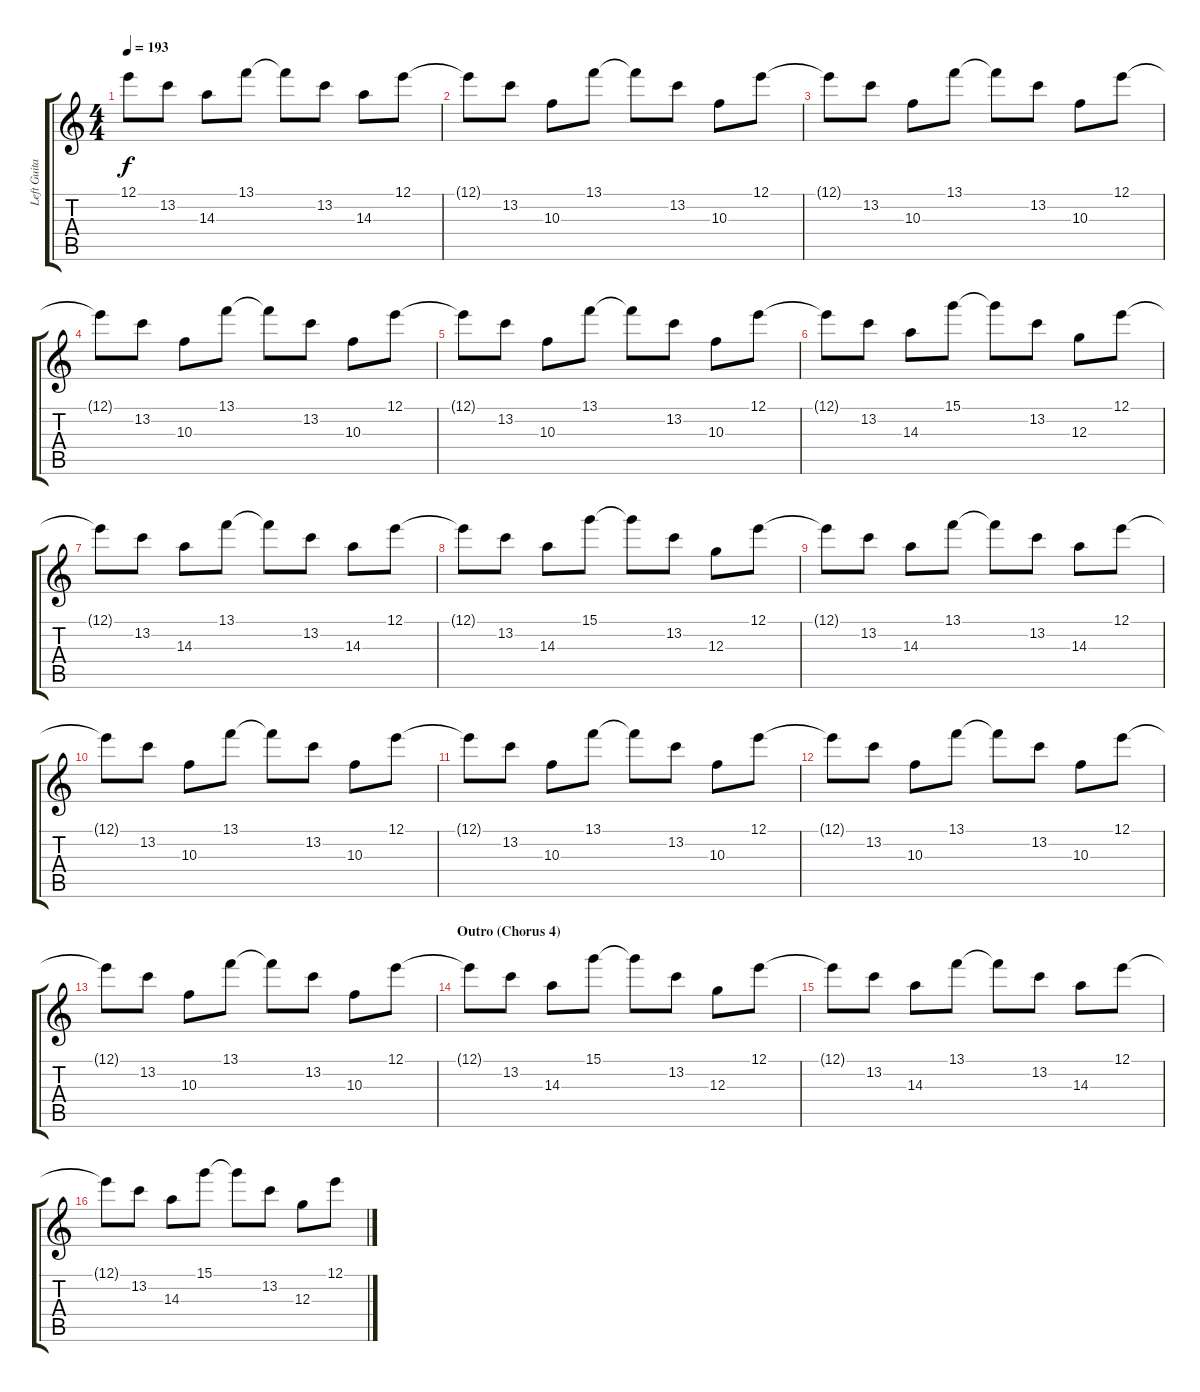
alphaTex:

\track ("Left Guitar" "Left Guita") {instrument distortionguitar}
\staff {score tabs}
\tuning (E4 B3 G3 D3 A2 E2) {hide}
\ts (4 4)
\tempo 193
\clef g2
\ks c
12.1{t}.8{dy f} 13.2.8 14.3.8 13.1.8 13.1{t}.8 13.2.8 14.3.8 12.1.8 |
12.1{t}.8 13.2.8 10.3.8 13.1.8 13.1{t}.8 13.2.8 10.3.8 12.1.8 |
12.1{t}.8 13.2.8 10.3.8 13.1.8 13.1{t}.8 13.2.8 10.3.8 12.1.8 |
12.1{t}.8 13.2.8 10.3.8 13.1.8 13.1{t}.8 13.2.8 10.3.8 12.1.8 |
12.1{t}.8 13.2.8 10.3.8 13.1.8 13.1{t}.8 13.2.8 10.3.8 12.1.8 |
12.1{t}.8 13.2.8 14.3.8 15.1.8 15.1{t}.8 13.2.8 12.3.8 12.1.8 |
12.1{t}.8 13.2.8 14.3.8 13.1.8 13.1{t}.8 13.2.8 14.3.8 12.1.8 |
12.1{t}.8 13.2.8 14.3.8 15.1.8 15.1{t}.8 13.2.8 12.3.8 12.1.8 |
12.1{t}.8 13.2.8 14.3.8 13.1.8 13.1{t}.8 13.2.8 14.3.8 12.1.8 |
12.1{t}.8 13.2.8 10.3.8 13.1.8 13.1{t}.8 13.2.8 10.3.8 12.1.8 |
12.1{t}.8 13.2.8 10.3.8 13.1.8 13.1{t}.8 13.2.8 10.3.8 12.1.8 |
12.1{t}.8 13.2.8 10.3.8 13.1.8 13.1{t}.8 13.2.8 10.3.8 12.1.8 |
12.1{t}.8 13.2.8 10.3.8 13.1.8 13.1{t}.8 13.2.8 10.3.8 12.1.8 |
\section ("" "Outro (Chorus 4)")
12.1{t}.8 13.2.8 14.3.8 15.1.8 15.1{t}.8 13.2.8 12.3.8 12.1.8 |
12.1{t}.8 13.2.8 14.3.8 13.1.8 13.1{t}.8 13.2.8 14.3.8 12.1.8 |
12.1{t}.8 13.2.8 14.3.8 15.1.8 15.1{t}.8 13.2.8 12.3.8 12.1.8
